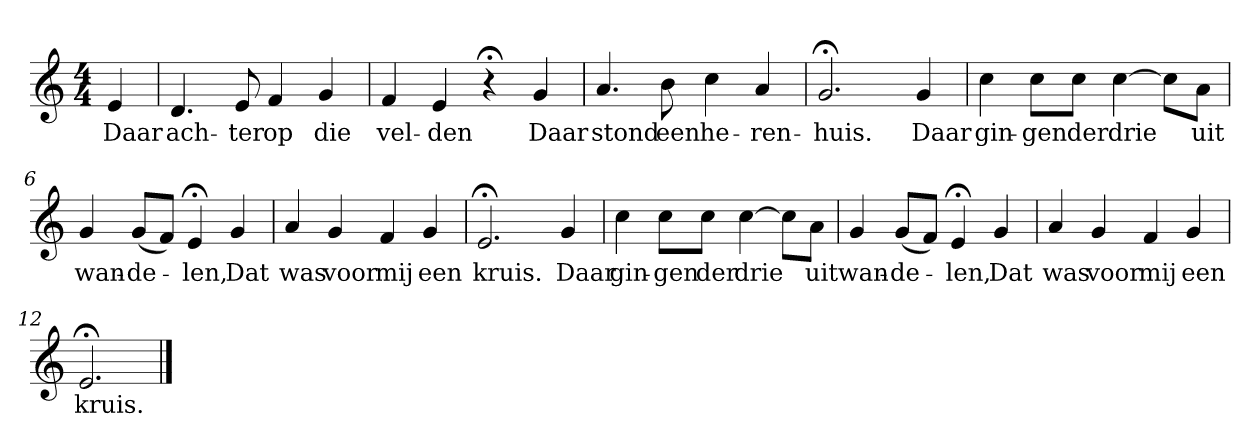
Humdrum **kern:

**kern	**text
*part1	*part1
*staff1	*staff1
*k[]	*
*C:	*
*M4/4	*
*MM120	*
=	=
4e	Daar
=1	=1
4.d	ach-
8e	-ter
4f	op
4g	die
=2	=2
4f	vel-
4e	-den
4r;<	.
4g	Daar
=3	=3
4.a	stond
8b	een
4cc	he-
4a	-ren-
=4	=4
2.g;<	-huis.
4g	Daar
=5	=5
4cc	gin-
8ccL	-gen
8ccJ	der
[4cc	drie
8ccL]	.
8aJ	uit
=6	=6
4g	wan-
(8gL	-de-
8fJ)	.
4e;<	-len,
4g	Dat
=7	=7
4a	was
4g	voor
4f	mij
4g	een
=8	=8
2.e;<	kruis.
4g	Daar
=9	=9
4cc	gin-
8ccL	-gen
8ccJ	der
[4cc	drie
8ccL]	.
8aJ	uit
=10	=10
4g	wan-
(8gL	-de-
8fJ)	.
4e;<	-len,
4g	Dat
=11	=11
4a	was
4g	voor
4f	mij
4g	een
=12	=12
2.e;<	kruis.
==	==
*-	*-
